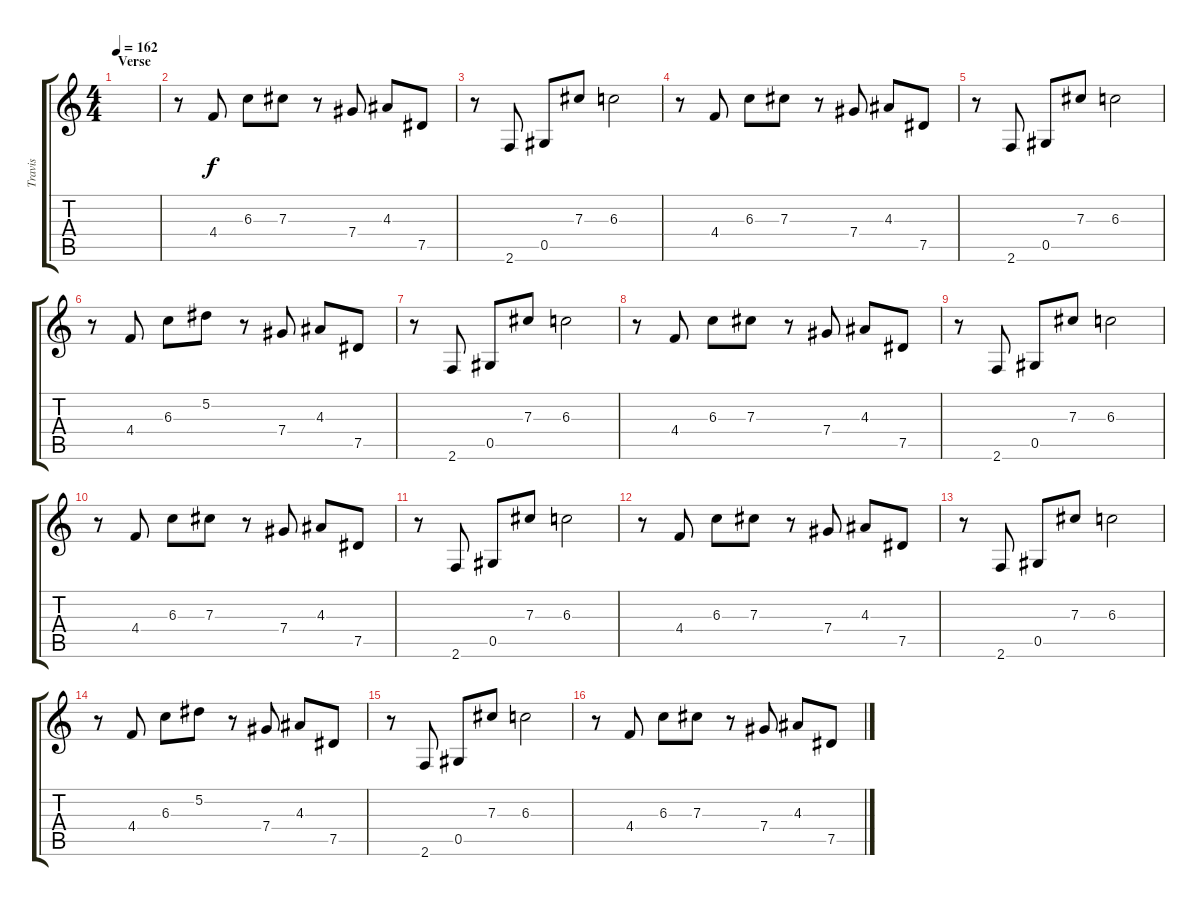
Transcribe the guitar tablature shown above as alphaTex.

\track ("Travis" "Travis") {instrument overdrivenguitar}
\staff {score tabs}
\tuning (Eb4 Bb3 Gb3 Db3 Ab2 Eb2) {hide}
\ts (4 4)
\section ("" "Verse")
\tempo 162
\clef g2
\ks c
|
r.8{volume 11 instrument acousticguitarsteel} 4.4.8 6.3.8 7.3.8 r.8 7.4.8 4.3.8 7.5.8 |
r.8 2.6.8 0.5.8 7.3.8 6.3.2 |
r.8 4.4.8 6.3.8 7.3.8 r.8 7.4.8 4.3.8 7.5.8 |
r.8 2.6.8 0.5.8 7.3.8 6.3.2 |
r.8 4.4.8 6.3.8 5.2.8 r.8 7.4.8 4.3.8 7.5.8 |
r.8 2.6.8 0.5.8 7.3.8 6.3.2 |
r.8 4.4.8 6.3.8 7.3.8 r.8 7.4.8 4.3.8 7.5.8 |
r.8 2.6.8 0.5.8 7.3.8 6.3.2 |
r.8 4.4.8 6.3.8 7.3.8 r.8 7.4.8 4.3.8 7.5.8 |
r.8 2.6.8 0.5.8 7.3.8 6.3.2 |
r.8 4.4.8 6.3.8 7.3.8 r.8 7.4.8 4.3.8 7.5.8 |
r.8 2.6.8 0.5.8 7.3.8 6.3.2 |
r.8 4.4.8 6.3.8 5.2.8 r.8 7.4.8 4.3.8 7.5.8 |
r.8 2.6.8 0.5.8 7.3.8 6.3.2 |
r.8 4.4.8 6.3.8 7.3.8 r.8 7.4.8 4.3.8 7.5.8
